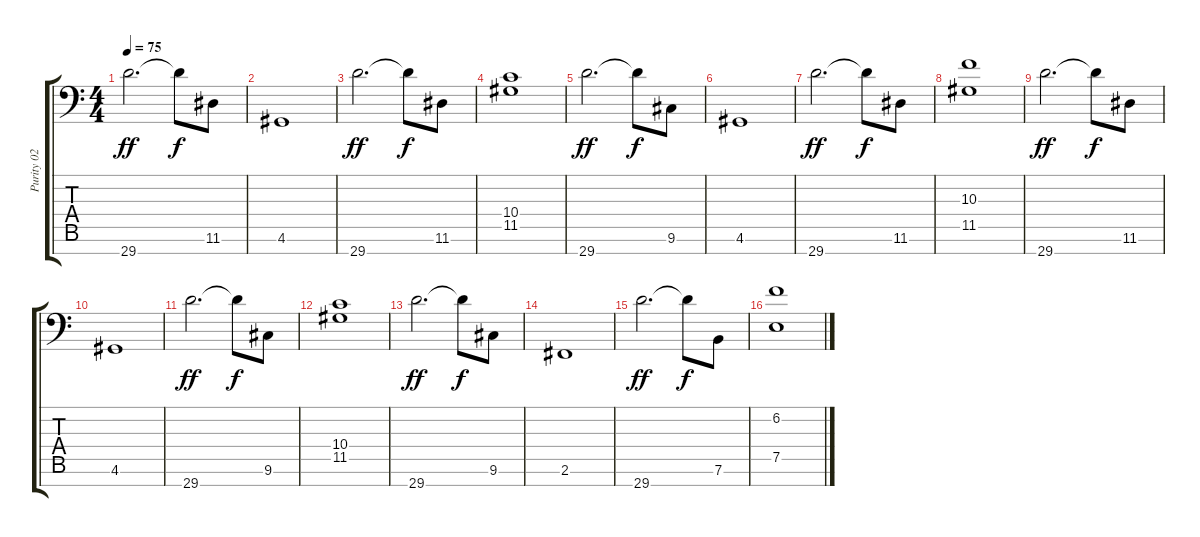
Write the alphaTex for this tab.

\track ("Purity 02" "Purity 02") {instrument stringensemble1}
\staff {score tabs}
\tuning (C8 B3 G3 D3 A2 E2 A-1) {hide}
\ts (4 4)
\tempo 75
\clef f4
\ks c
29.7.2{d dy ff} 29.7{t}.8{dy f} 11.6.8 |
4.6.1 |
29.7.2{d dy ff} 29.7{t}.8{dy f} 11.6.8 |
(10.4 11.5).1 |
29.7.2{d dy ff} 29.7{t}.8{dy f} 9.6.8 |
4.6.1 |
29.7.2{d dy ff} 29.7{t}.8{dy f} 11.6.8 |
(10.3 11.5).1 |
29.7.2{d dy ff} 29.7{t}.8{dy f} 11.6.8 |
4.6.1 |
29.7.2{d dy ff} 29.7{t}.8{dy f} 9.6.8 |
(10.4 11.5).1 |
29.7.2{d dy ff} 29.7{t}.8{dy f} 9.6.8 |
2.6.1 |
29.7.2{d dy ff} 29.7{t}.8{dy f} 7.6.8 |
(6.2 7.5).1
